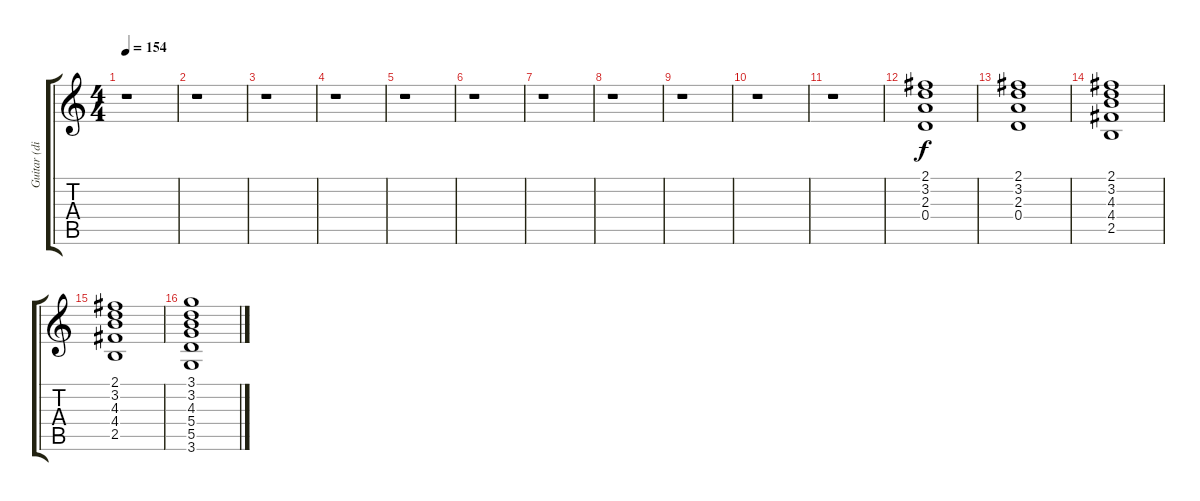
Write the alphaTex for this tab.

\track ("Guitar (distortion)" "Guitar (di") {instrument distortionguitar}
\staff {score tabs}
\tuning (E4 B3 G3 D3 A2 E2) {hide}
\ts (4 4)
\tempo 154
\clef g2
\ks c
r.1{dy f} |
r.1 |
r.1 |
r.1 |
r.1 |
r.1 |
r.1 |
r.1 |
r.1 |
r.1 |
r.1 |
(2.1 3.2 2.3 0.4).1 |
(2.1 3.2 2.3 0.4).1 |
(2.1 3.2 4.3 4.4 2.5).1 |
(2.1 3.2 4.3 4.4 2.5).1 |
(3.1 3.2 4.3 5.4 5.5 3.6).1
